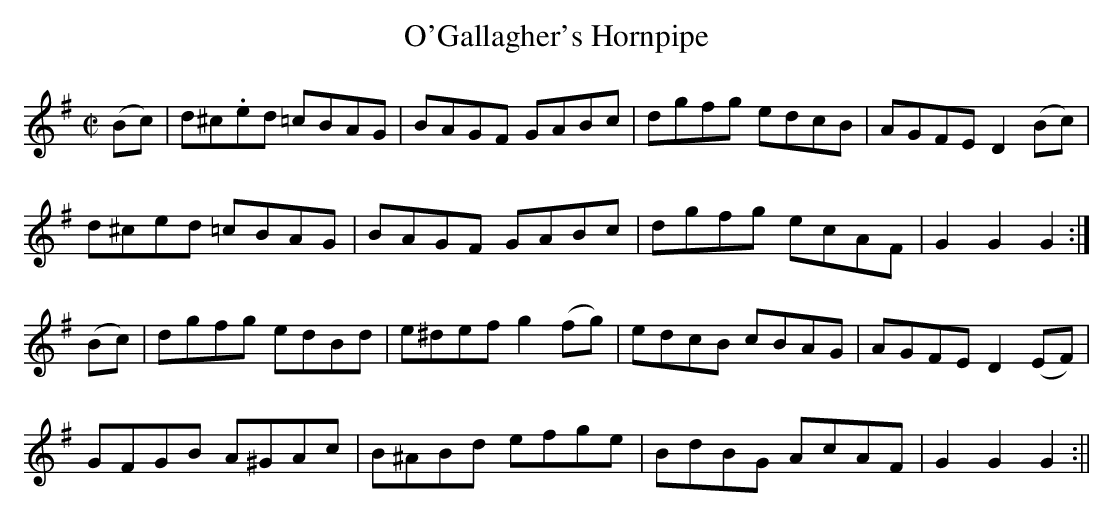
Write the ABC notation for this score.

X:1
T: O'Gallagher's Hornpipe
M: C|
L: 1/8
K: G
(Bc) | d^c.ed =cBAG | BAGF GABc | dgfg edcB | AGFE D2 (Bc) |
d^ced =cBAG | BAGF GABc | dgfg ecAF | G2 G2 G2 :|
(Bc) | dgfg edBd | e^def g2 (fg) | edcB cBAG | AGFE D2 (EF) |
GFGB A^GAc | B^ABd efge | BdBG AcAF | G2 G2 G2 :||
